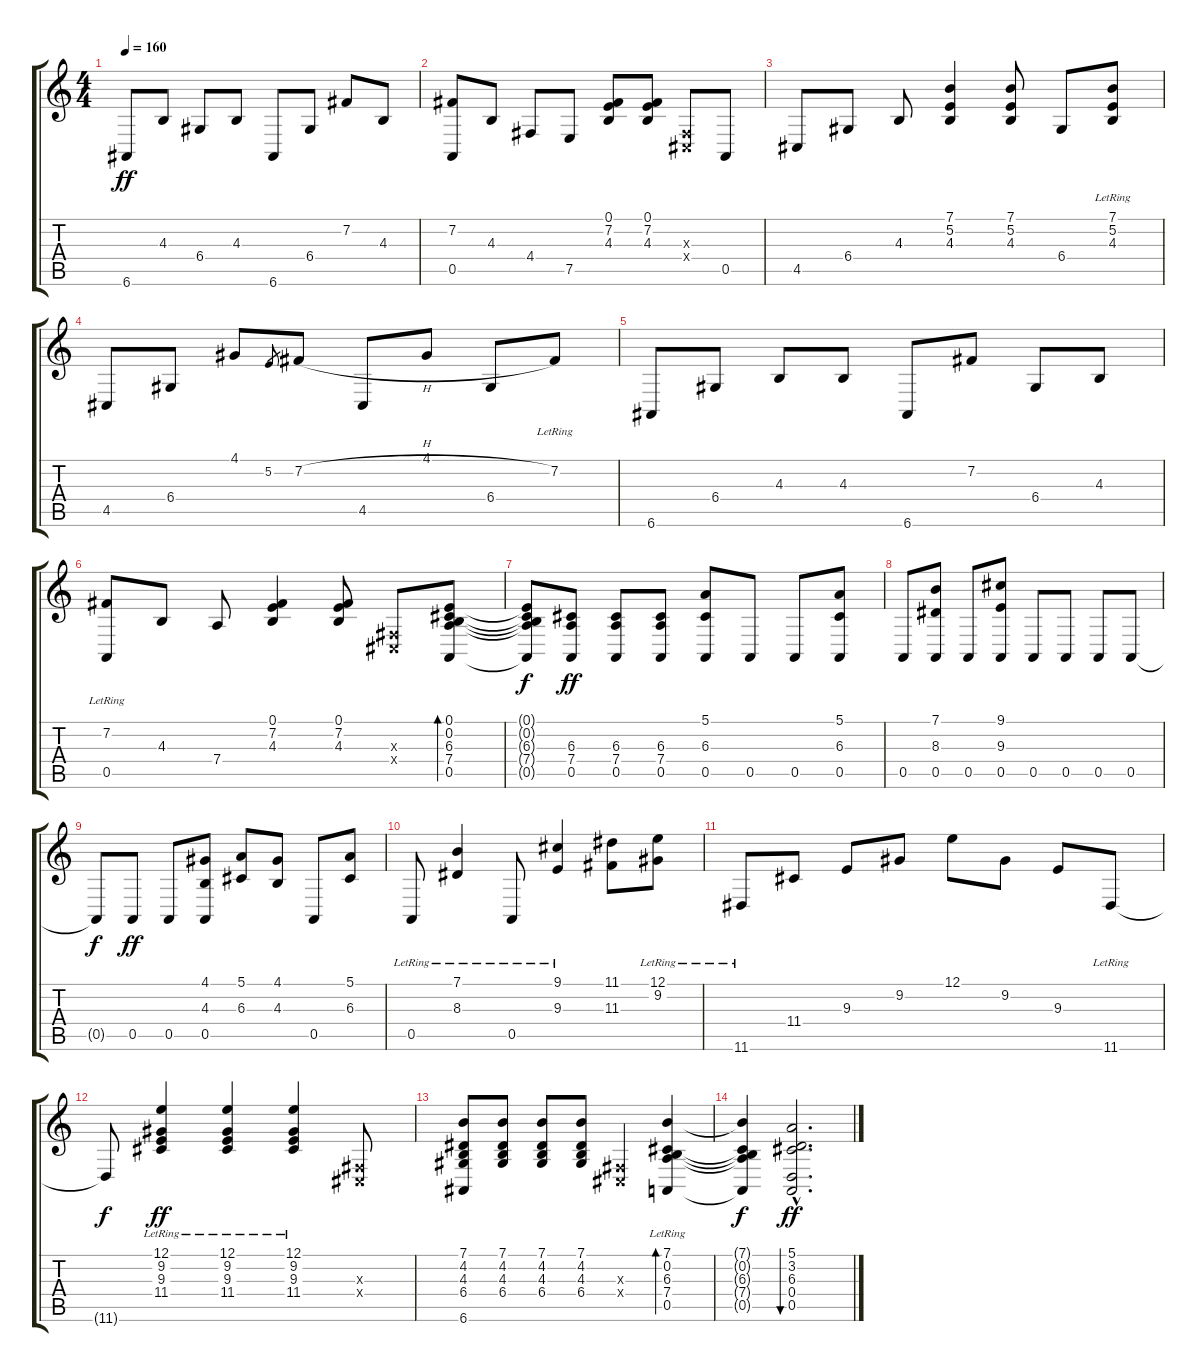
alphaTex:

\track "" {instrument synthstrings1}
\staff {score tabs}
\tuning (E4 B3 G3 D3 A2 E2) {hide}
\ts (4 4)
\tempo 160
\clef g2
\ks c
6.6.8{dy ff} 4.3.8 6.4.8 4.3.8 6.6.8 6.4.8 7.2.8 4.3.8 |
(7.2 0.5).8 4.3.8 4.4.8 7.5.8 (0.1 7.2 4.3).8 (0.1 7.2 4.3).8 (-1.3{x} -1.4{x}).8 0.5.8 |
4.5.8 6.4.8 4.3.8 (7.1 5.2 4.3).4 (7.1 5.2 4.3).8 6.4.8 (7.1{lr} 5.2 4.3).8 |
4.5.8 6.4.8 4.1.8 5.2.8{gr} 7.2{h}.8 4.5.8 4.1.8 6.4.8 7.2{lr}.8 |
6.6.8 6.4.8 4.3.8 4.3.8 6.6.8 7.2.8 6.4.8 4.3.8 |
(7.2 0.5{lr}).8 4.3.8 7.4.8 (0.1 7.2 4.3).4 (0.1 7.2 4.3).8 (-1.3{x} -1.4{x}).8 (0.1 0.2 6.3 7.4 0.5).8{bd 120} |
(0.1{t} 0.2{t} 6.3{t} 7.4{t} 0.5{t}).8{dy f} (6.3 7.4 0.5).8{dy ff} (6.3 7.4 0.5).8 (6.3 7.4 0.5).8 (5.1 6.3 0.5).8 0.5.8 0.5.8 (5.1 6.3 0.5).8 |
0.5.8 (7.1 8.3 0.5).8 0.5.8 (9.1 9.3 0.5).8 0.5.8 0.5.8 0.5.8 0.5.8 |
0.5{t}.8{dy f} 0.5.8{dy ff} 0.5.8 (4.1 4.3 0.5).8 (5.1 6.3).8 (4.1 4.3).8 0.5.8 (5.1 6.3).8 |
0.5{lr}.8 (7.1{lr} 8.3{lr}).4 0.5{lr}.8 (9.1{lr} 9.3{lr}).4 (11.1 11.3).8 (12.1{lr} 9.2{lr}).8 |
11.6{lr}.8 11.4.8 9.3.8 9.2.8 12.1.8 9.2.8 9.3.8 11.6{lr}.8 |
11.6{t}.8{dy f} (12.1 9.2 9.3 11.4{lr}).4{dy ff} (12.1 9.2 9.3{lr} 11.4).4 (12.1 9.2 9.3 11.4{lr}).4 (-1.3{x} -1.4{x}).8 |
(7.1 4.2 4.3 6.4 6.6).8 (7.1 4.2 4.3 6.4).8 (7.1 4.2 4.3 6.4).8 (7.1 4.2 4.3 6.4).8 (-1.3{x} -1.4{x}).4 (7.1{lr} 0.2{lr} 6.3{lr} 7.4{lr} 0.5{lr}).4{bd 120} |
(7.1{t} 0.2{t} 6.3{t} 7.4{t} 0.5{t}).4{dy f} (5.1{hac} 3.2{hac} 6.3{hac} 0.4{hac} 0.5{hac}).2{d bu 480 dy ff}
